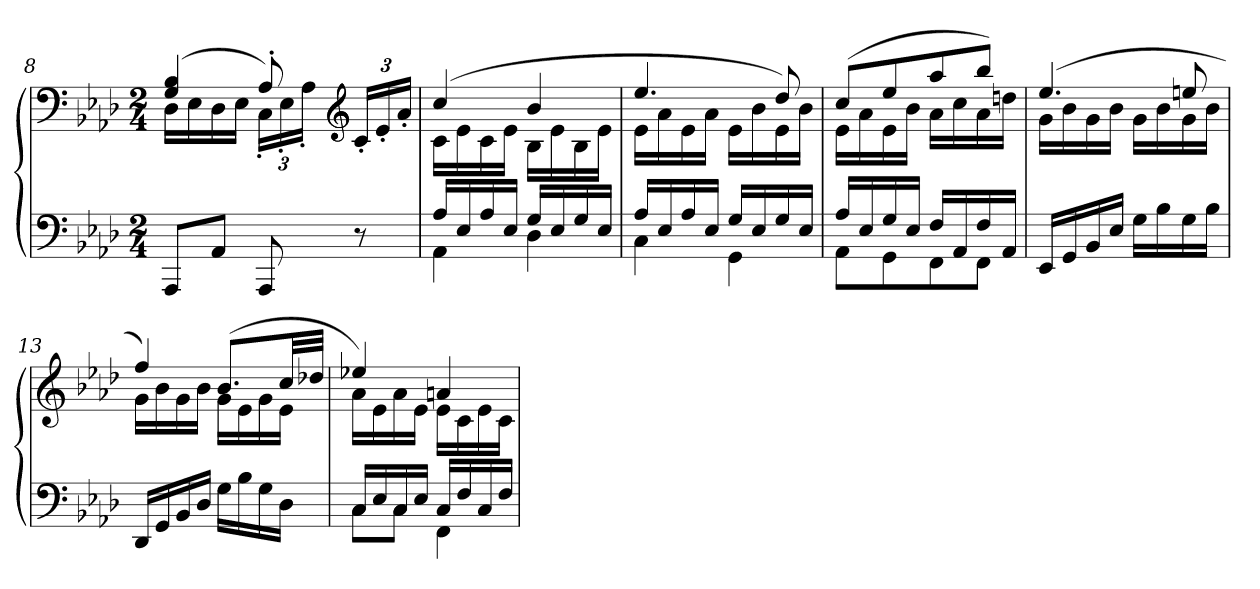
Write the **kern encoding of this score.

**kern	**kern
*part1	*part1
*staff2	*staff1
*clefF4	*clefF4
*k[b-e-a-d-]	*k[b-e-a-d-]
*M2/4	*M2/4
=8	=8
*	*^
8AAA-/L	(>4G/ 4B-/	16D-\LL
.	.	16E-\
8AA-/J	.	16D-\
.	.	16E-\JJ
*	*	*Xbrackettup
8AAA-/	8A-'/)	24C'\LL
.	.	24E-'\
.	.	24A-'\JJ
*	*clefG2	*
8r	24c'/LL	8ryy
.	24e-'/	.
.	24a-'/JJ	.
=9	=9	=9
*^	*	*
16A-/LL	4AA-\	(>4cc/	16c\LL
16E-/	.	.	16e-\
16A-/	.	.	16c\
16E-/JJ	.	.	16e-\JJ
16G/LL	4D-\	4b-/	16B-\LL
16E-/	.	.	16e-\
16G/	.	.	16B-\
16E-/JJ	.	.	16e-\JJ
=10	=10	=10	=10
16A-/LL	4C\	4.ee-/	16e-\LL
16E-/	.	.	16a-\
16A-/	.	.	16e-\
16E-/JJ	.	.	16a-\JJ
16G/LL	4GG\	.	16e-\LL
16E-/	.	.	16b-\
16G/	.	8dd-/)	16e-\
16E-/JJ	.	.	16b-\JJ
!!LO:LB:g=z	!!
=11	=11	=11	=11
16A-/LL	8AA-\L	(>8cc/L	16e-\LL
16E-/	.	.	16a-\
16G/	8GG\	8ee-/	16e-\
16E-/JJ	.	.	16b-\JJ
16F/LL	8FF\	8aa-/	16a-\LL
16AA-/	.	.	16cc\
16F/	8FF\J	8bb-/J)	16a-\
16AA-/JJ	.	.	16ddn\JJ
*v	*v	*	*
=12	=12	=12
16EE-/LL	(>4.ee-/	16g\LL
16GG/	.	16b-\
16BB-/	.	16g\
16E-/JJ	.	16b-\JJ
16G\LL	.	16g\LL
16B-\	.	16b-\
16G\	8een/	16g\
16B-\JJ	.	16b-\JJ
=13	=13	=13
16DD-/LL	4ff/)	16g\LL
16GG/	.	16b-\
16BB-/	.	16g\
16D-/JJ	.	16b-\JJ
16G\LL	(>8.b-/L	16g\LL
16B-\	.	16e-\
16G\	.	16g\
16D-\JJ	32cc/LL	16e-\JJ
.	32dd-X/JJJ	.
=14	=14	=14
*^	*	*
8C\L	16C/LL	4ee-X/)	16a-\LL
.	16E-/	.	16e-\
8C\J	16C/	.	16a-\
.	16E-/JJ	.	16e-\JJ
16C/LL	4FF\	4an/	16e-\LL
16F/	.	.	16c\
16C/	.	.	16e-\
16F/JJ	.	.	16c\JJ
*v	*v	*	*
*	*v	*v
=	=
*-	*-
